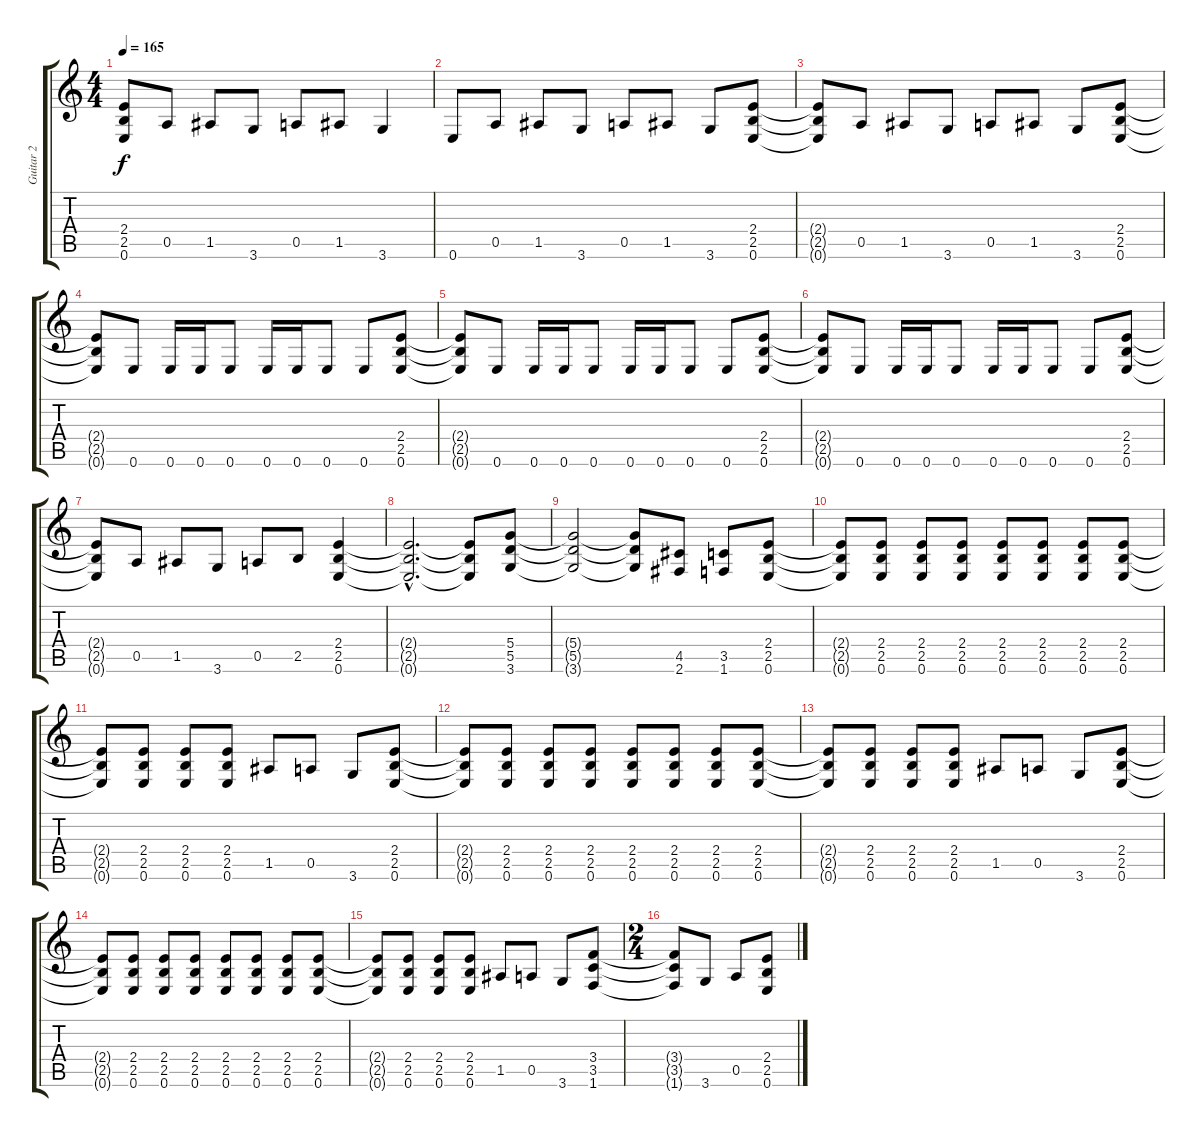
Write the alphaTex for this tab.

\track ("Guitar 2" "Guitar 2") {instrument electricguitarclean}
\staff {score tabs}
\tuning (E4 B3 G3 D3 A2 E2) {hide}
\ts (4 4)
\tempo 165
\clef g2
\ks c
(2.4{t} 2.5{t} 0.6{t}).8{dy f} 0.5.8 1.5.8 3.6.8 0.5.8 1.5.8 3.6.4 |
0.6.8 0.5.8 1.5.8 3.6.8 0.5.8 1.5.8 3.6.8 (2.4 2.5 0.6).8 |
(2.4{t} 2.5{t} 0.6{t}).8 0.5.8 1.5.8 3.6.8 0.5.8 1.5.8 3.6.8 (2.4 2.5 0.6).8 |
(2.4{t} 2.5{t} 0.6{t}).8 0.6.8 0.6.16 0.6.16 0.6.8 0.6.16 0.6.16 0.6.8 0.6.8 (2.4 2.5 0.6).8 |
(2.4{t} 2.5{t} 0.6{t}).8 0.6.8 0.6.16 0.6.16 0.6.8 0.6.16 0.6.16 0.6.8 0.6.8 (2.4 2.5 0.6).8 |
(2.4{t} 2.5{t} 0.6{t}).8 0.6.8 0.6.16 0.6.16 0.6.8 0.6.16 0.6.16 0.6.8 0.6.8 (2.4 2.5 0.6).8 |
(2.4{t} 2.5{t} 0.6{t}).8 0.5.8 1.5.8 3.6.8 0.5.8 2.5.8 (2.4 2.5 0.6).4 |
(2.4{hac t} 2.5{hac t} 0.6{hac t}).2{d} (2.4{t} 2.5{t} 0.6{t}).8 (5.4 5.5 3.6).8 |
(5.4{t} 5.5{t} 3.6{t}).2 (5.4{t} 5.5{t} 3.6{t}).8 (4.5 2.6).8 (3.5 1.6).8 (2.4 2.5 0.6).8 |
(2.4{t} 2.5{t} 0.6{t}).8 (2.4 2.5 0.6).8 (2.4 2.5 0.6).8 (2.4 2.5 0.6).8 (2.4 2.5 0.6).8 (2.4 2.5 0.6).8 (2.4 2.5 0.6).8 (2.4 2.5 0.6).8 |
(2.4{t} 2.5{t} 0.6{t}).8 (2.4 2.5 0.6).8 (2.4 2.5 0.6).8 (2.4 2.5 0.6).8 1.5.8 0.5.8 3.6.8 (2.4 2.5 0.6).8 |
(2.4{t} 2.5{t} 0.6{t}).8 (2.4 2.5 0.6).8 (2.4 2.5 0.6).8 (2.4 2.5 0.6).8 (2.4 2.5 0.6).8 (2.4 2.5 0.6).8 (2.4 2.5 0.6).8 (2.4 2.5 0.6).8 |
(2.4{t} 2.5{t} 0.6{t}).8 (2.4 2.5 0.6).8 (2.4 2.5 0.6).8 (2.4 2.5 0.6).8 1.5.8 0.5.8 3.6.8 (2.4 2.5 0.6).8 |
(2.4{t} 2.5{t} 0.6{t}).8 (2.4 2.5 0.6).8 (2.4 2.5 0.6).8 (2.4 2.5 0.6).8 (2.4 2.5 0.6).8 (2.4 2.5 0.6).8 (2.4 2.5 0.6).8 (2.4 2.5 0.6).8 |
(2.4{t} 2.5{t} 0.6{t}).8 (2.4 2.5 0.6).8 (2.4 2.5 0.6).8 (2.4 2.5 0.6).8 1.5.8 0.5.8 3.6.8 (3.4 3.5 1.6).8 |
\ts (2 4)
(3.4{t} 3.5{t} 1.6{t}).8 3.6.8 0.5.8 (2.4 2.5 0.6).8
